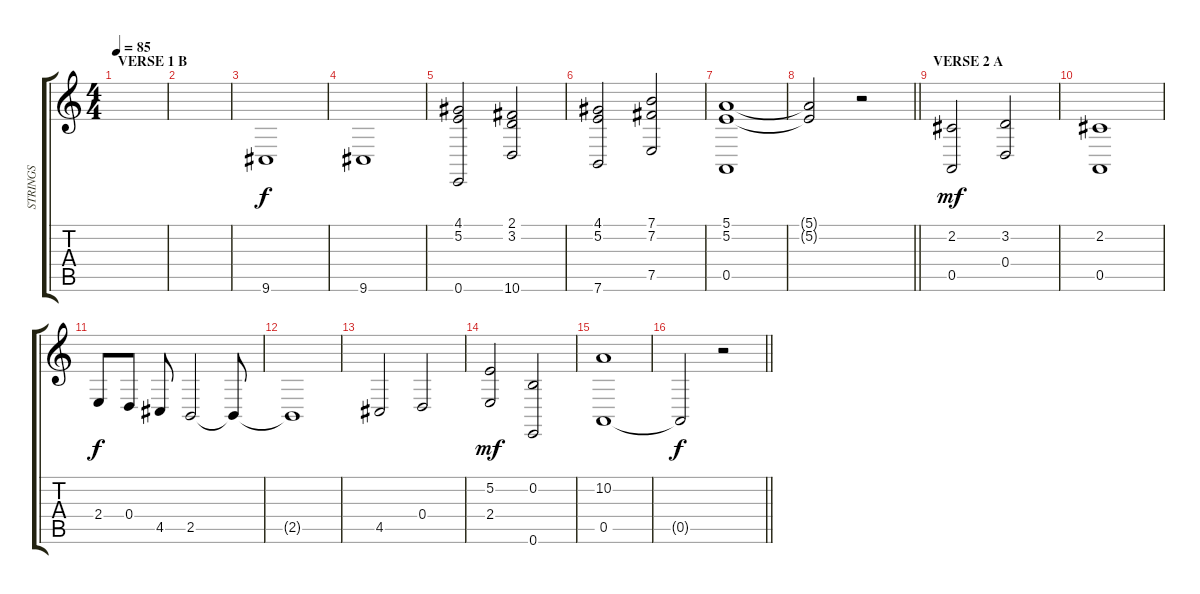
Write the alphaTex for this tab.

\track ("STRINGS" "STRINGS") {instrument stringensemble1}
\staff {score tabs}
\tuning (E4 B3 G3 D3 A2 E2) {hide}
\ts (4 4)
\section ("" "VERSE 1 B")
\tempo 85
\clef g2
\ks c
|
|
9.6.1 |
9.6.1 |
(4.1 5.2 0.6).2{balance 8} (2.1 3.2 10.6).2 |
(4.1 5.2 7.6).2 (7.1 7.2 7.5).2 |
(5.1 5.2 0.5).1 |
\barLineRight lightlight
(5.1{t} 5.2{t}).2{dy f} r.2 |
\section ("" "VERSE 2 A")
(2.2 0.5).2{dy mf} (3.2 0.4).2 |
(2.2 0.5).1 |
2.4.8{dy f} 0.4.8 4.5.8 2.5.2 2.5{t}.8 |
2.5{t}.1 |
4.5.2 0.4.2 |
(5.2 2.4).2{dy mf} (0.2 0.6).2 |
(10.2 0.5).1 |
\barLineRight lightlight
0.5{t}.2{dy f} r.2
